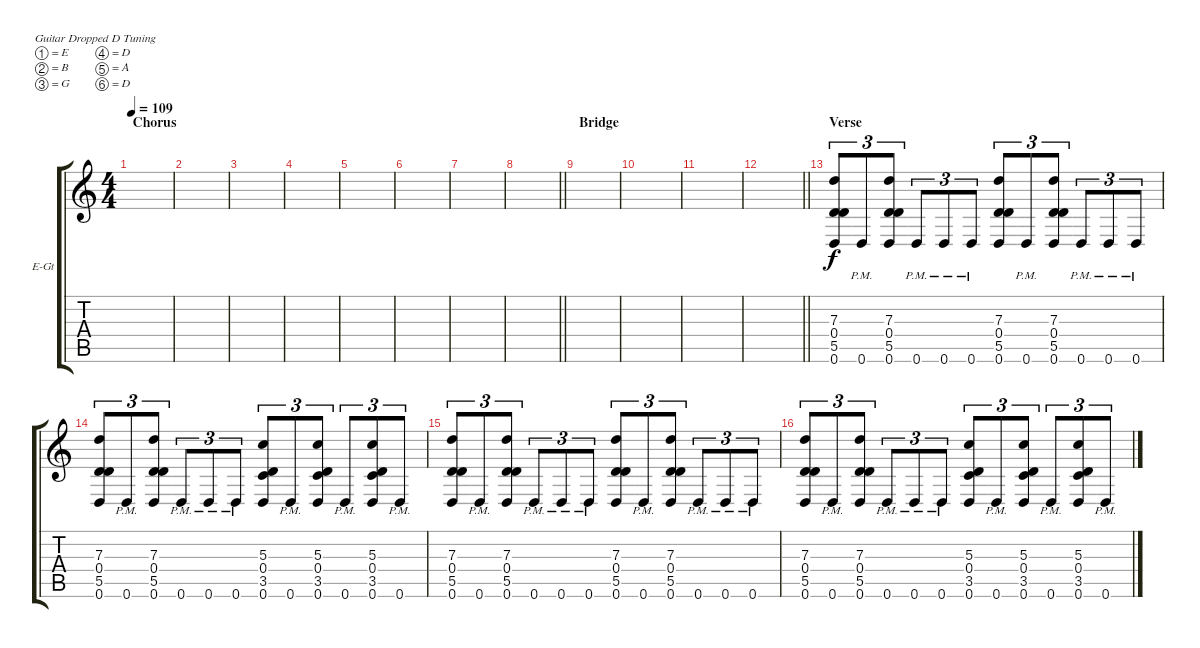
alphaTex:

\bracketExtendMode groupsimilarinstruments
\firstSystemTrackNameOrientation horizontal
\otherSystemsTrackNameOrientation horizontal
\track ("Guitar 4" "E-Gt") {instrument electricguitarclean}
\staff {score tabs}
\tuning (E4 B3 G3 D3 A2 D2)
\ts (4 4)
\section ("" "Chorus")
\tempo 109
\clef g2
\scale
0.333333
\ks c
|
\scale
0.333333 |
\scale
0.333333 |
\scale
0.333333 |
\scale
0.333333 |
\scale
0.333333 |
\scale
0.333333 |
\scale
0.333333
\barLineRight lightlight
|
\section ("" "Bridge")
\scale
0.333333 |
\scale
0.333333 |
\scale
0.333333 |
\scale
0.333333
\barLineRight lightlight
|
\section ("" "Verse")
\scale
0.333333 (7.3 0.4 5.5 0.6).8{tu (3 2)} 0.6{pm}.8{tu (3 2)} (7.3 0.4 5.5 0.6).8{tu (3 2)} 0.6{pm}.8{tu (3 2)} 0.6{pm}.8{tu (3 2)} 0.6{pm}.8{tu (3 2)} (7.3 0.4 5.5 0.6).8{tu (3 2)} 0.6{pm}.8{tu (3 2)} (7.3 0.4 5.5 0.6).8{tu (3 2)} 0.6{pm}.8{tu (3 2)} 0.6{pm}.8{tu (3 2)} 0.6{pm}.8{tu (3 2)} |
\scale
0.333333 (7.3 0.4 5.5 0.6).8{tu (3 2)} 0.6{pm}.8{tu (3 2)} (7.3 0.4 5.5 0.6).8{tu (3 2)} 0.6{pm}.8{tu (3 2)} 0.6{pm}.8{tu (3 2)} 0.6{pm}.8{tu (3 2)} (5.3 0.4 3.5 0.6).8{tu (3 2)} 0.6{pm}.8{tu (3 2)} (5.3 0.4 3.5 0.6).8{tu (3 2)} 0.6{pm}.8{tu (3 2)} (5.3 0.4 3.5 0.6).8{tu (3 2)} 0.6{pm}.8{tu (3 2)} |
\scale
0.333333 (7.3 0.4 5.5 0.6).8{tu (3 2)} 0.6{pm}.8{tu (3 2)} (7.3 0.4 5.5 0.6).8{tu (3 2)} 0.6{pm}.8{tu (3 2)} 0.6{pm}.8{tu (3 2)} 0.6{pm}.8{tu (3 2)} (7.3 0.4 5.5 0.6).8{tu (3 2)} 0.6{pm}.8{tu (3 2)} (7.3 0.4 5.5 0.6).8{tu (3 2)} 0.6{pm}.8{tu (3 2)} 0.6{pm}.8{tu (3 2)} 0.6{pm}.8{tu (3 2)} |
\scale
0.333333 (7.3 0.4 5.5 0.6).8{tu (3 2)} 0.6{pm}.8{tu (3 2)} (7.3 0.4 5.5 0.6).8{tu (3 2)} 0.6{pm}.8{tu (3 2)} 0.6{pm}.8{tu (3 2)} 0.6{pm}.8{tu (3 2)} (5.3 0.4 3.5 0.6).8{tu (3 2)} 0.6{pm}.8{tu (3 2)} (5.3 0.4 3.5 0.6).8{tu (3 2)} 0.6{pm}.8{tu (3 2)} (5.3 0.4 3.5 0.6).8{tu (3 2)} 0.6{pm}.8{tu (3 2)}
